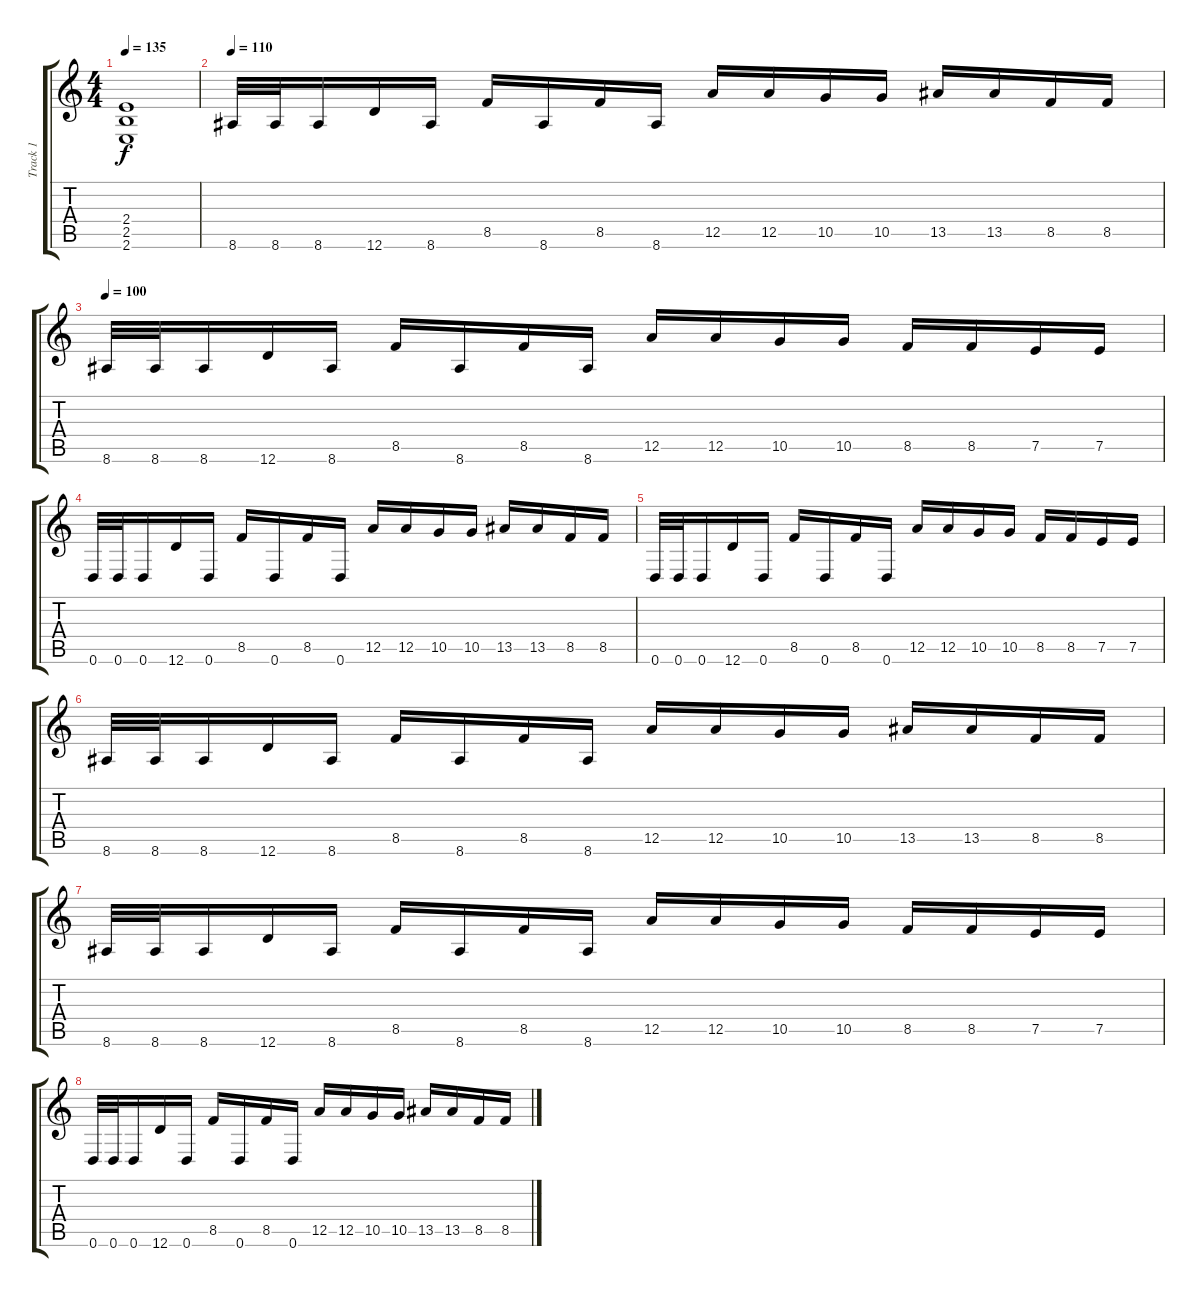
\track ("Track 1" "Track 1") {instrument distortionguitar}
\staff {score tabs}
\tuning (E4 B3 G3 D3 A2 D2) {hide}
\ts (4 4)
\tempo 135
\clef g2
\ks c
(2.4{t} 2.5{t} 2.6{t}).1{dy f} |
\tempo 110
8.6.32 8.6.32 8.6.16 12.6.16 8.6.16 8.5.16 8.6.16 8.5.16 8.6.16 12.5.16 12.5.16 10.5.16 10.5.16 13.5.16 13.5.16 8.5.16 8.5.16 |
\tempo 100
8.6.32 8.6.32 8.6.16 12.6.16 8.6.16 8.5.16 8.6.16 8.5.16 8.6.16 12.5.16 12.5.16 10.5.16 10.5.16 8.5.16 8.5.16 7.5.16 7.5.16 |
0.6.32 0.6.32 0.6.16 12.6.16 0.6.16 8.5.16 0.6.16 8.5.16 0.6.16 12.5.16 12.5.16 10.5.16 10.5.16 13.5.16 13.5.16 8.5.16 8.5.16 |
0.6.32 0.6.32 0.6.16 12.6.16 0.6.16 8.5.16 0.6.16 8.5.16 0.6.16 12.5.16 12.5.16 10.5.16 10.5.16 8.5.16 8.5.16 7.5.16 7.5.16 |
8.6.32 8.6.32 8.6.16 12.6.16 8.6.16 8.5.16 8.6.16 8.5.16 8.6.16 12.5.16 12.5.16 10.5.16 10.5.16 13.5.16 13.5.16 8.5.16 8.5.16 |
8.6.32 8.6.32 8.6.16 12.6.16 8.6.16 8.5.16 8.6.16 8.5.16 8.6.16 12.5.16 12.5.16 10.5.16 10.5.16 8.5.16 8.5.16 7.5.16 7.5.16 |
0.6.32 0.6.32 0.6.16 12.6.16 0.6.16 8.5.16 0.6.16 8.5.16 0.6.16 12.5.16 12.5.16 10.5.16 10.5.16 13.5.16 13.5.16 8.5.16 8.5.16
